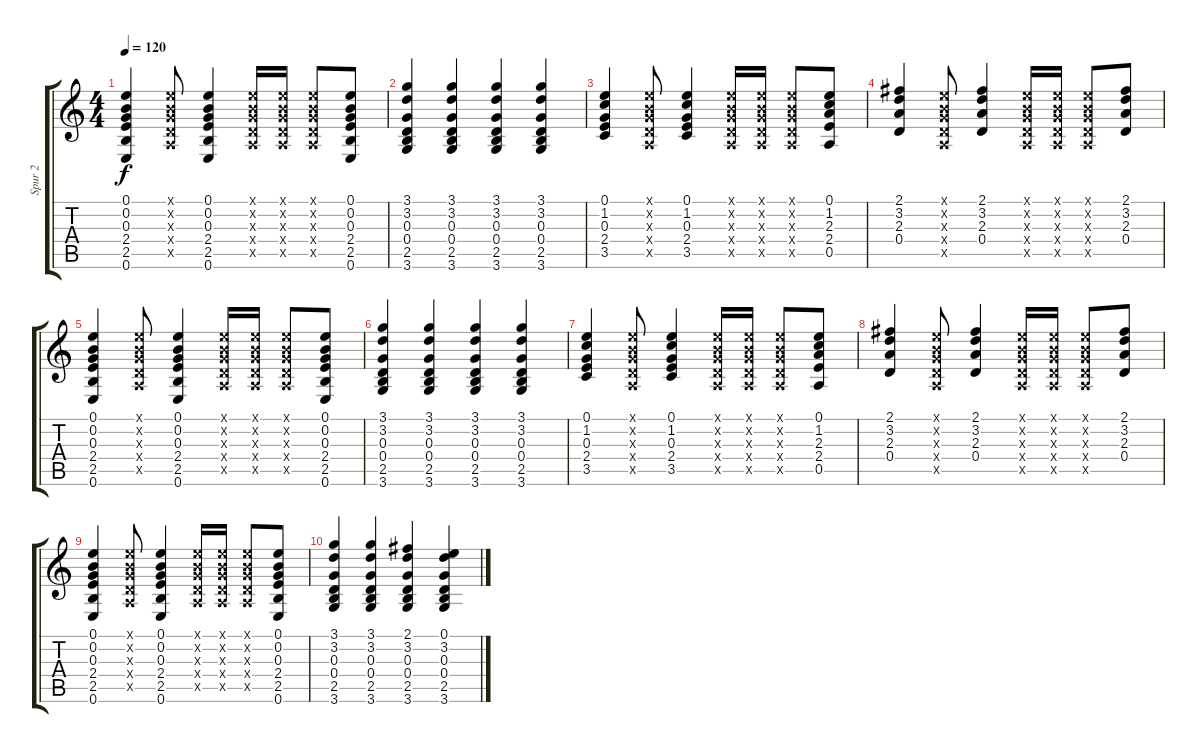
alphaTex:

\track ("Spur 2" "Spur 2") {instrument acousticguitarsteel}
\staff {score tabs}
\tuning (E4 B3 G3 D3 A2 E2) {hide}
\ts (4 4)
\tempo 120
\clef g2
\ks c
(0.1 0.2 0.3 2.4 2.5 0.6).4{dy f} (0.1{x} 0.2{x} 0.3{x} 0.4{x} 0.5{x}).8 (0.1 0.2 0.3 2.4 2.5 0.6).4 (0.1{x} 0.2{x} 0.3{x} 0.4{x} 0.5{x}).16 (0.1{x} 0.2{x} 0.3{x} 0.4{x} 0.5{x}).16 (0.1{x} 0.2{x} 0.3{x} 0.4{x} 0.5{x}).8 (0.1 0.2 0.3 2.4 2.5 0.6).8 |
(3.1 3.2 0.3 0.4 2.5 3.6).4 (3.1 3.2 0.3 0.4 2.5 3.6).4 (3.1 3.2 0.3 0.4 2.5 3.6).4 (3.1 3.2 0.3 0.4 2.5 3.6).4 |
(0.1 1.2 0.3 2.4 3.5).4 (0.1{x} 0.2{x} 0.3{x} 0.4{x} 0.5{x}).8 (0.1 1.2 0.3 2.4 3.5).4 (0.1{x} 0.2{x} 0.3{x} 0.4{x} 0.5{x}).16 (0.1{x} 0.2{x} 0.3{x} 0.4{x} 0.5{x}).16 (0.1{x} 0.2{x} 0.3{x} 0.4{x} 0.5{x}).8 (0.1 1.2 2.3 2.4 0.5).8 |
(2.1 3.2 2.3 0.4).4 (0.1{x} 0.2{x} 0.3{x} 0.4{x} 0.5{x}).8 (2.1 3.2 2.3 0.4).4 (0.1{x} 0.2{x} 0.3{x} 0.4{x} 0.5{x}).16 (0.1{x} 0.2{x} 0.3{x} 0.4{x} 0.5{x}).16 (0.1{x} 0.2{x} 0.3{x} 0.4{x} 0.5{x}).8 (2.1 3.2 2.3 0.4).8 |
(0.1 0.2 0.3 2.4 2.5 0.6).4 (0.1{x} 0.2{x} 0.3{x} 0.4{x} 0.5{x}).8 (0.1 0.2 0.3 2.4 2.5 0.6).4 (0.1{x} 0.2{x} 0.3{x} 0.4{x} 0.5{x}).16 (0.1{x} 0.2{x} 0.3{x} 0.4{x} 0.5{x}).16 (0.1{x} 0.2{x} 0.3{x} 0.4{x} 0.5{x}).8 (0.1 0.2 0.3 2.4 2.5 0.6).8 |
(3.1 3.2 0.3 0.4 2.5 3.6).4 (3.1 3.2 0.3 0.4 2.5 3.6).4 (3.1 3.2 0.3 0.4 2.5 3.6).4 (3.1 3.2 0.3 0.4 2.5 3.6).4 |
(0.1 1.2 0.3 2.4 3.5).4 (0.1{x} 0.2{x} 0.3{x} 0.4{x} 0.5{x}).8 (0.1 1.2 0.3 2.4 3.5).4 (0.1{x} 0.2{x} 0.3{x} 0.4{x} 0.5{x}).16 (0.1{x} 0.2{x} 0.3{x} 0.4{x} 0.5{x}).16 (0.1{x} 0.2{x} 0.3{x} 0.4{x} 0.5{x}).8 (0.1 1.2 2.3 2.4 0.5).8 |
(2.1 3.2 2.3 0.4).4 (0.1{x} 0.2{x} 0.3{x} 0.4{x} 0.5{x}).8 (2.1 3.2 2.3 0.4).4 (0.1{x} 0.2{x} 0.3{x} 0.4{x} 0.5{x}).16 (0.1{x} 0.2{x} 0.3{x} 0.4{x} 0.5{x}).16 (0.1{x} 0.2{x} 0.3{x} 0.4{x} 0.5{x}).8 (2.1 3.2 2.3 0.4).8 |
(0.1 0.2 0.3 2.4 2.5 0.6).4 (0.1{x} 0.2{x} 0.3{x} 0.4{x} 0.5{x}).8 (0.1 0.2 0.3 2.4 2.5 0.6).4 (0.1{x} 0.2{x} 0.3{x} 0.4{x} 0.5{x}).16 (0.1{x} 0.2{x} 0.3{x} 0.4{x} 0.5{x}).16 (0.1{x} 0.2{x} 0.3{x} 0.4{x} 0.5{x}).8 (0.1 0.2 0.3 2.4 2.5 0.6).8 |
(3.1 3.2 0.3 0.4 2.5 3.6).4 (3.1 3.2 0.3 0.4 2.5 3.6).4 (2.1 3.2 0.3 0.4 2.5 3.6).4 (0.1 3.2 0.3 0.4 2.5 3.6).4
